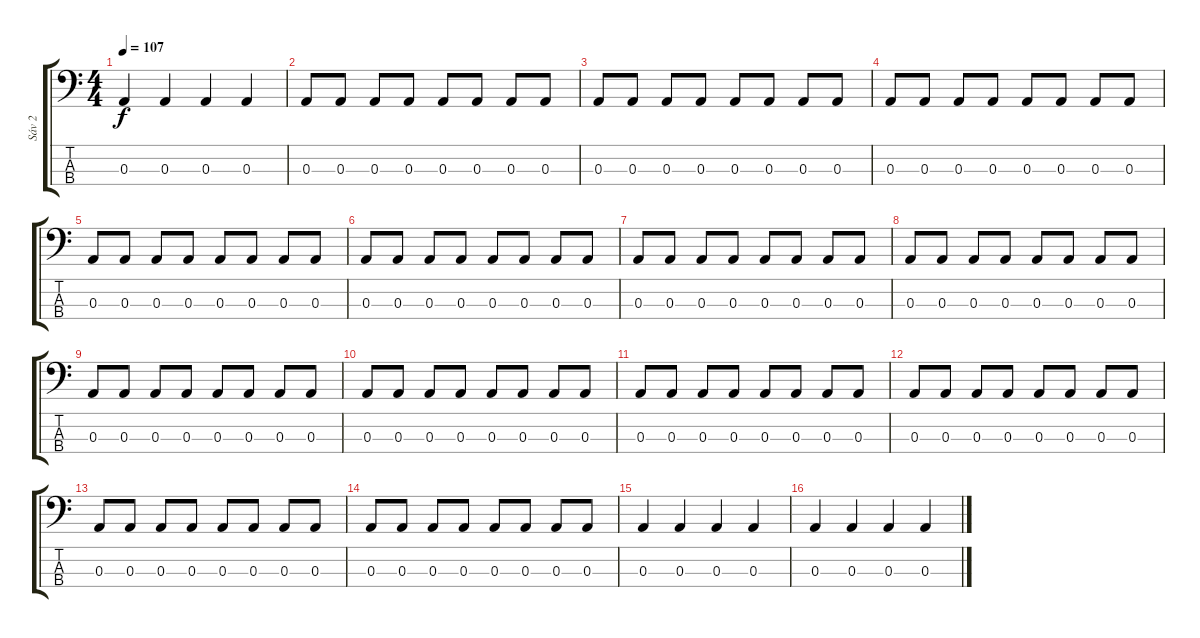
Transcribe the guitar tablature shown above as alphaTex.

\track ("Sáv 2" "Sáv 2") {instrument electricbasspick}
\staff {score tabs}
\tuning (G2 D2 A1 E1) {hide}
\ts (4 4)
\tempo 107
\clef f4
\ks c
0.3.4{dy f} 0.3.4 0.3.4 0.3.4 |
0.3.8 0.3.8 0.3.8 0.3.8 0.3.8 0.3.8 0.3.8 0.3.8 |
0.3.8 0.3.8 0.3.8 0.3.8 0.3.8 0.3.8 0.3.8 0.3.8 |
0.3.8 0.3.8 0.3.8 0.3.8 0.3.8 0.3.8 0.3.8 0.3.8 |
0.3.8 0.3.8 0.3.8 0.3.8 0.3.8 0.3.8 0.3.8 0.3.8 |
0.3.8 0.3.8 0.3.8 0.3.8 0.3.8 0.3.8 0.3.8 0.3.8 |
0.3.8 0.3.8 0.3.8 0.3.8 0.3.8 0.3.8 0.3.8 0.3.8 |
0.3.8 0.3.8 0.3.8 0.3.8 0.3.8 0.3.8 0.3.8 0.3.8 |
0.3.8 0.3.8 0.3.8 0.3.8 0.3.8 0.3.8 0.3.8 0.3.8 |
0.3.8 0.3.8 0.3.8 0.3.8 0.3.8 0.3.8 0.3.8 0.3.8 |
0.3.8 0.3.8 0.3.8 0.3.8 0.3.8 0.3.8 0.3.8 0.3.8 |
0.3.8 0.3.8 0.3.8 0.3.8 0.3.8 0.3.8 0.3.8 0.3.8 |
0.3.8 0.3.8 0.3.8 0.3.8 0.3.8 0.3.8 0.3.8 0.3.8 |
0.3.8 0.3.8 0.3.8 0.3.8 0.3.8 0.3.8 0.3.8 0.3.8 |
0.3.4 0.3.4 0.3.4 0.3.4 |
0.3.4 0.3.4 0.3.4 0.3.4
